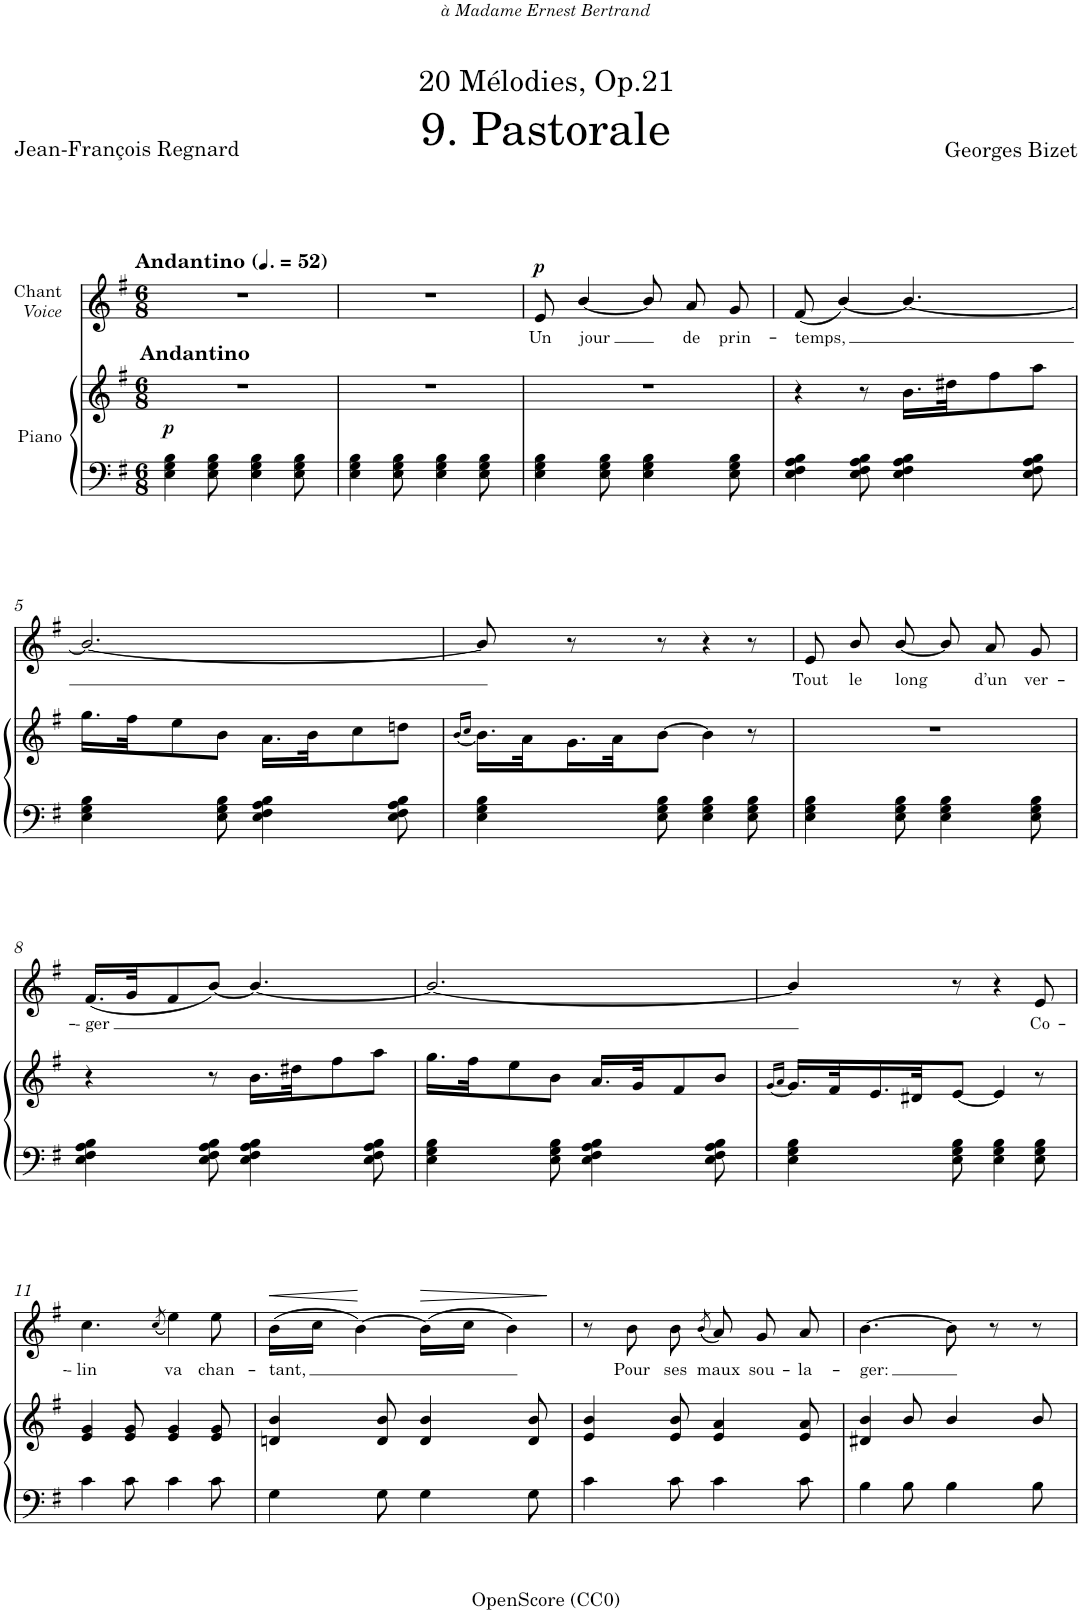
**kern	**kern	**dynam	**kern	**text	**dynam
*part2	*part2	*part2	*part1	*part1	*part1
*staff3	*staff2	*staff2/3	*staff1	*staff1	*staff1
*I"Piano	*	*	*I"Chant Voice	*	*
*I'Pno	*	*	*	*	*
*clefF4	*clefG2	*	*clefG2	*	*
*k[f#]	*k[f#]	*	*k[f#]	*	*
*M6/8	*M6/8	*	*M6/8	*	*
*MM78	*MM78	*	*MM78	*	*
=1	=1	=1	=1	=1	=1
!	!	!	!LO:TX:a:B:t=Andantino	!	!
!	!LO:TX:a:B:t=Andantino	!	!	!	!
!	!	!LO:DY:a=2	!	!	!
4E\ 4G\ 4B\	2.r	p	2.r	.	.
8E\ 8G\ 8B\	.	.	.	.	.
4E\ 4G\ 4B\	.	.	.	.	.
8E\ 8G\ 8B\	.	.	.	.	.
=2	=2	=2	=2	=2	=2
4E\ 4G\ 4B\	2.r	.	2.r	.	.
8E\ 8G\ 8B\	.	.	.	.	.
4E\ 4G\ 4B\	.	.	.	.	.
8E\ 8G\ 8B\	.	.	.	.	.
=3	=3	=3	=3	=3	=3
!	!	!	!	!LO:LY:b	!LO:DY:a
4E\ 4G\ 4B\	2.r	.	8e/	Un	p
!	!	!	!	!LO:LY:b	!
.	.	.	[4b/	jour	.
8E\ 8G\ 8B\	.	.	.	.	.
4E\ 4G\ 4B\	.	.	8b/]	.	.
!	!	!	!	!LO:LY:b	!
.	.	.	8a/	de	.
!	!	!	!	!LO:LY:b	!
8E\ 8G\ 8B\	.	.	8g/	prin-	.
=4	=4	=4	=4	=4	=4
!	!	!	!	!LO:LY:b	!
4E\ 4F#\ 4A\ 4B\	4r	.	(8f#/	-temps,	.
.	.	.	[4b/)	.	.
8E\ 8F#\ 8A\ 8B\	8r	.	.	.	.
4E\ 4F#\ 4A\ 4B\	16.b\LL	.	4.b/_	.	.
.	32dd#X\JK	.	.	.	.
.	8ff#\	.	.	.	.
8E\ 8F#\ 8A\ 8B\	8aa\J	.	.	.	.
!!LO:LB:g=z
=5	=5	=5	=5	=5	=5
4E\ 4G\ 4B\	16.gg\LL	.	2.b/_	.	.
.	32ff#\JK	.	.	.	.
.	8ee\	.	.	.	.
8E\ 8G\ 8B\	8b\J	.	.	.	.
4E\ 4F#\ 4A\ 4B\	16.a\LL	.	.	.	.
.	32b\JK	.	.	.	.
.	8cc\	.	.	.	.
8E\ 8F#\ 8A\ 8B\	8ddn\J	.	.	.	.
=6	=6	=6	=6	=6	=6
.	[<16qb/LL	.	.	.	.
.	16qcc/JJ	.	.	.	.
4E\ 4G\ 4B\	16.b\LL]	.	8b/]	.	.
.	32a\JK	.	.	.	.
.	16.g\L	.	8r	.	.
.	32a\JK	.	.	.	.
8E\ 8G\ 8B\	[8b\J	.	8r	.	.
4E\ 4G\ 4B\	4b\]	.	4r	.	.
8E\ 8G\ 8B\	8r	.	8r	.	.
=7	=7	=7	=7	=7	=7
!	!	!	!	!LO:LY:b	!
4E\ 4G\ 4B\	2.r	.	8e/	Tout	.
!	!	!	!	!LO:LY:b	!
.	.	.	8b/	le	.
!	!	!	!	!LO:LY:b	!
8E\ 8G\ 8B\	.	.	[8b/	long	.
4E\ 4G\ 4B\	.	.	8b/]	.	.
!	!	!	!	!LO:LY:b	!
.	.	.	8a/	d’un	.
!	!	!	!	!LO:LY:b	!
8E\ 8G\ 8B\	.	.	8g/	ver-	.
!!LO:LB:g=z
=8	=8	=8	=8	=8	=8
!	!	!	!	!LO:LY:b	!
4E\ 4F#\ 4A\ 4B\	4r	.	(16.f#/LL	-- ger	.
.	.	.	32g/JK	.	.
.	.	.	8f#/	.	.
8E\ 8F#\ 8A\ 8B\	8r	.	[8b/J)	.	.
4E\ 4F#\ 4A\ 4B\	16.b\LL	.	4.b/_	.	.
.	32dd#X\JK	.	.	.	.
.	8ff#\	.	.	.	.
8E\ 8F#\ 8A\ 8B\	8aa\J	.	.	.	.
=9	=9	=9	=9	=9	=9
4E\ 4G\ 4B\	16.gg\LL	.	2.b/_	.	.
.	32ff#\JK	.	.	.	.
.	8ee\	.	.	.	.
8E\ 8G\ 8B\	8b\J	.	.	.	.
4E\ 4F#\ 4A\ 4B\	16.a/LL	.	.	.	.
.	32g/JK	.	.	.	.
.	8f#/	.	.	.	.
8E\ 8F#\ 8A\ 8B\	8b/J	.	.	.	.
=10	=10	=10	=10	=10	=10
.	[<16qg/LL	.	.	.	.
.	16qa/JJ	.	.	.	.
4E\ 4G\ 4B\	16.g/LL]	.	4b/]	.	.
.	32f#/K	.	.	.	.
.	16.e/	.	.	.	.
.	32d#X/JK	.	.	.	.
8E\ 8G\ 8B\	[8e/J	.	8r	.	.
4E\ 4G\ 4B\	4e/]	.	4r	.	.
!	!	!	!	!LO:LY:b	!
8E\ 8G\ 8B\	8r	.	8e/	Co-	.
!!LO:LB:g=z
=11	=11	=11	=11	=11	=11
!	!	!	!	!LO:LY:b	!
4c\	4e/ 4g/	.	4.cc\	-- lin	.
8c\	8e/ 8g/	.	.	.	.
.	.	.	(8qcc/	.	.
!	!	!	!	!LO:LY:b	!
4c\	4e/ 4g/	.	4ee\)	va	.
!	!	!	!	!LO:LY:b	!
8c\	8e/ 8g/	.	8ee\	chan-	.
=12	=12	=12	=12	=12	=12
!	!	!	!	!LO:LY:b	!LO:HP:b
4G\	4dn/ 4b/	.	(16b\LL	-tant,	<
.	.	.	16cc\JJ	.	.
.	.	.	[4b\)	.	.
8G\	8d/ 8b/	.	.	.	.
!	!	!	!	!	!LO:HP:n=1:b
4G\	4d/ 4b/	.	(16b\LL]	.	[ >
.	.	.	16cc\JJ	.	.
.	.	.	4b\)	.	.
8G\	8d/ 8b/	.	.	.	.
.	.	.	.	.	]
=13	=13	=13	=13	=13	=13
4c\	4e/ 4b/	.	8r	.	.
!	!	!	!	!LO:LY:b	!
.	.	.	8b\	Pour	.
!	!	!	!	!LO:LY:b	!
8c\	8e/ 8b/	.	8b\	ses	.
.	.	.	(8qb/	.	.
!	!	!	!	!LO:LY:b	!
4c\	4e/ 4a/	.	8a/)	maux	.
!	!	!	!	!LO:LY:b	!
.	.	.	8g/	sou-	.
!	!	!	!	!LO:LY:b	!
8c\	8e/ 8a/	.	8a/	-la-	.
=14	=14	=14	=14	=14	=14
!	!	!	!	!LO:LY:b	!
4B\	4d#X/ 4b/	.	[4.b\	-ger:	.
8B\	8b/	.	.	.	.
4B\	4b/	.	8b\]	.	.
.	.	.	8r	.	.
8B\	8b/	.	8r	.	.
=	=	=	=	=	=
*-	*-	*-	*-	*-	*-
